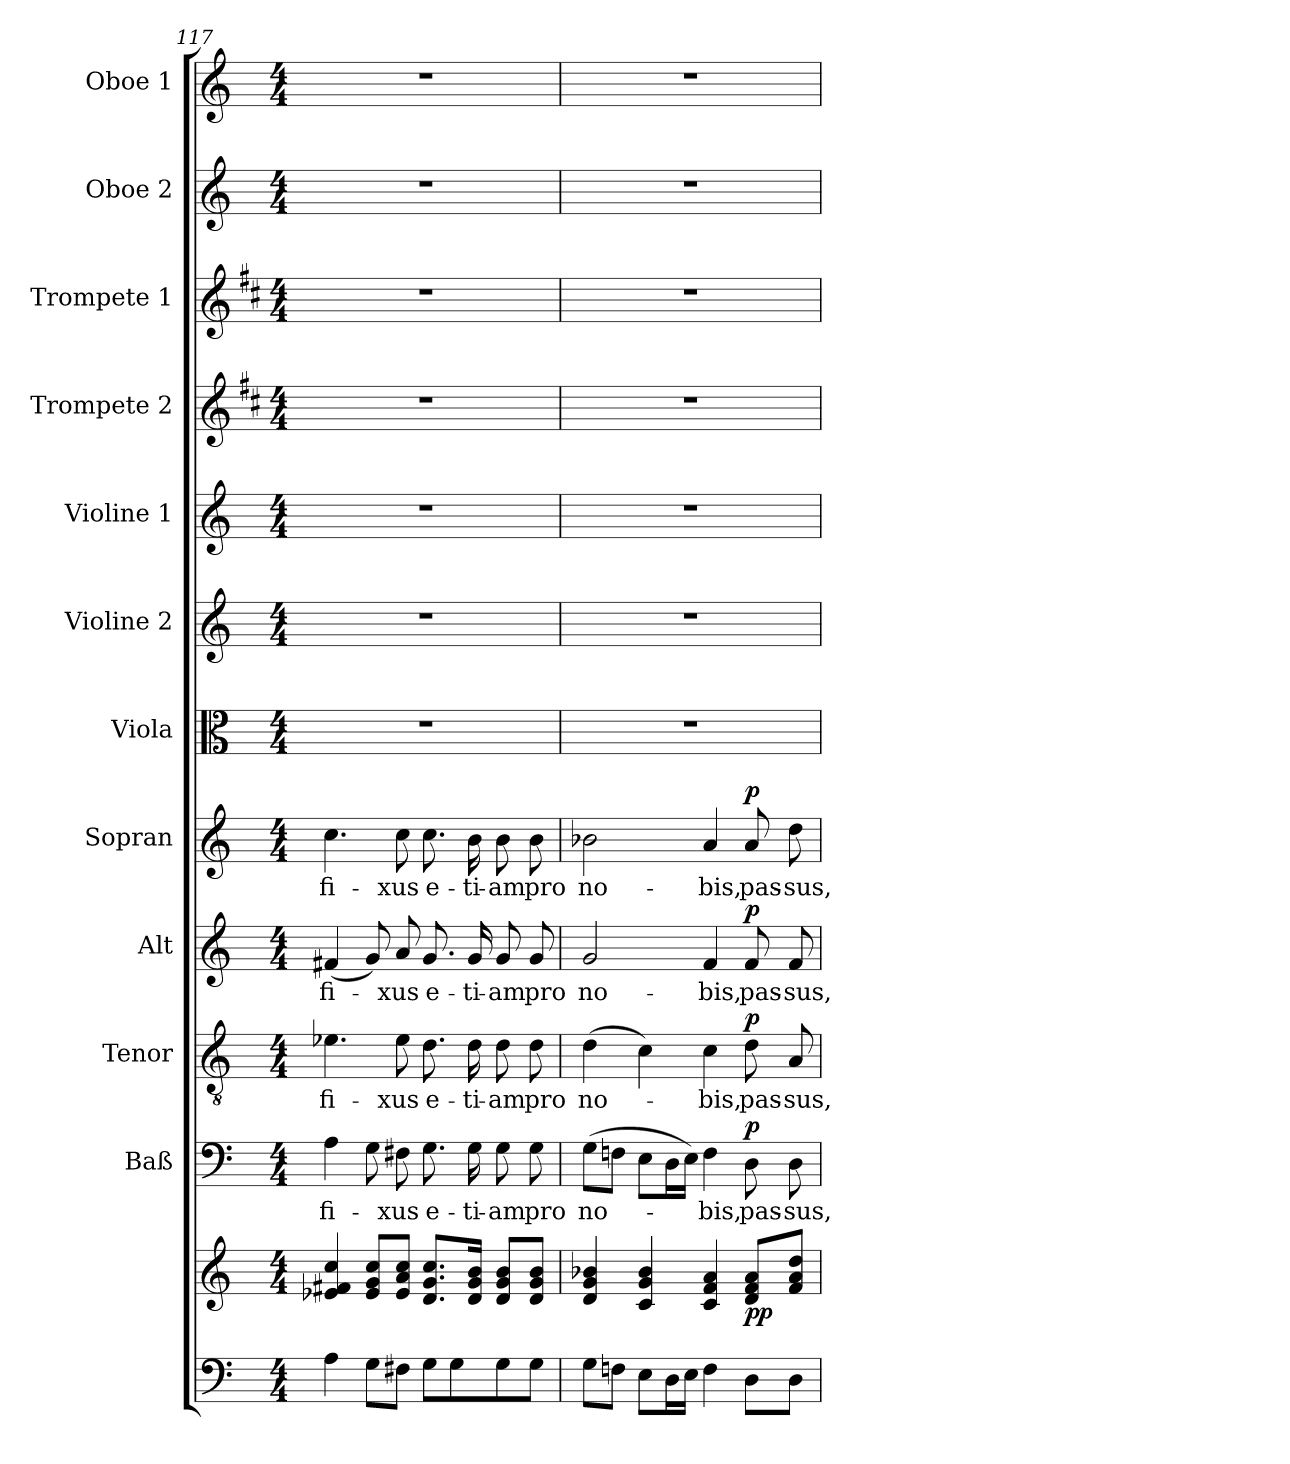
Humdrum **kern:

**kern	**kern	**dynam	**kern	**text	**dynam	**kern	**text	**dynam	**kern	**text	**dynam	**kern	**text	**dynam	**kern	**kern	**kern	**kern	**kern	**kern	**kern
*part12	*part12	*part12	*part11	*part11	*part11	*part10	*part10	*part10	*part9	*part9	*part9	*part8	*part8	*part8	*part7	*part6	*part5	*part4	*part3	*part2	*part1
*staff13	*staff12	*staff12/13	*staff11	*staff11	*staff11	*staff10	*staff10	*staff10	*staff9	*staff9	*staff9	*staff8	*staff8	*staff8	*staff7	*staff6	*staff5	*staff4	*staff3	*staff2	*staff1
*	*	*	*I"Baß	*	*	*I"Tenor	*	*	*I"Alt	*	*	*I"Sopran	*	*	*I"Viola	*I"Violine 2	*I"Violine 1	*I"Trompete 2	*I"Trompete 1	*I"Oboe 2	*I"Oboe 1
*	*	*	*I'Baß	*	*	*I'Ten	*	*	*I'Alt	*	*	*I'Sop	*	*	*I'Vla.	*I'Vln. 2	*I'Vln. 1	*I'Trp. 2	*I'Trp. 1	*I'Ob. 2	*I'Ob. 1
*clefF4	*clefG2	*	*clefF4	*	*	*clefGv2	*	*	*clefG2	*	*	*clefG2	*	*	*clefC3	*clefG2	*clefG2	*clefG2	*clefG2	*clefG2	*clefG2
*	*	*	*	*	*	*	*	*	*	*	*	*	*	*	*	*	*	*ITrd1c2	*ITrd1c2	*	*
*k[]	*k[]	*	*k[]	*	*	*k[]	*	*	*k[]	*	*	*k[]	*	*	*k[]	*k[]	*k[]	*k[]	*k[]	*k[]	*k[]
*C:	*C:	*	*C:	*	*	*C:	*	*	*C:	*	*	*C:	*	*	*C:	*C:	*C:	*C:	*C:	*C:	*C:
*M4/4	*M4/4	*	*M4/4	*	*	*M4/4	*	*	*M4/4	*	*	*M4/4	*	*	*M4/4	*M4/4	*M4/4	*M4/4	*M4/4	*M4/4	*M4/4
=117	=117	=117	=117	=117	=117	=117	=117	=117	=117	=117	=117	=117	=117	=117	=117	=117	=117	=117	=117	=117	=117
!	!	!	!	!LO:LY:b	!	!	!LO:LY:b	!	!	!LO:LY:b	!	!	!LO:LY:b	!	!	!	!	!	!	!	!
4A\	4e-X/ 4f#X/ 4cc/	.	4A\	-fi-	.	4.e-X\	-fi-	.	(<4f#X/	-fi-	.	4.cc\	-fi-	.	1r	1r	1r	1r	1r	1r	1r
8G\L	8e-/ 8g/ 8cc/L	.	8G\	.	.	.	.	.	8g/)	.	.	.	.	.	.	.	.	.	.	.	.
!	!	!	!	!LO:LY:b	!	!	!LO:LY:b	!	!	!LO:LY:b	!	!	!LO:LY:b	!	!	!	!	!	!	!	!
8F#X\J	8e-/ 8a/ 8cc/J	.	8F#X\	-xus	.	8e-\	-xus	.	8a/	-xus	.	8cc\	-xus	.	.	.	.	.	.	.	.
!	!	!	!	!LO:LY:b	!	!	!LO:LY:b	!	!	!LO:LY:b	!	!	!LO:LY:b	!	!	!	!	!	!	!	!
8G\L	8.d/ 8.g/ 8.cc/L	.	8.G\	e-	.	8.d\	e-	.	8.g/	e-	.	8.cc\	e-	.	.	.	.	.	.	.	.
8G\	.	.	.	.	.	.	.	.	.	.	.	.	.	.	.	.	.	.	.	.	.
!	!	!	!	!LO:LY:b	!	!	!LO:LY:b	!	!	!LO:LY:b	!	!	!LO:LY:b	!	!	!	!	!	!	!	!
.	16d/ 16g/ 16b/Jk	.	16G\	-ti-	.	16d\	-ti-	.	16g/	-ti-	.	16b\	-ti-	.	.	.	.	.	.	.	.
!	!	!	!	!LO:LY:b	!	!	!LO:LY:b	!	!	!LO:LY:b	!	!	!LO:LY:b	!	!	!	!	!	!	!	!
8G\	8d/ 8g/ 8b/L	.	8G\	-am	.	8d\	-am	.	8g/	-am	.	8b\	-am	.	.	.	.	.	.	.	.
!	!	!	!	!LO:LY:b	!	!	!LO:LY:b	!	!	!LO:LY:b	!	!	!LO:LY:b	!	!	!	!	!	!	!	!
8G\J	8d/ 8g/ 8b/J	.	8G\	pro	.	8d\	pro	.	8g/	pro	.	8b\	pro	.	.	.	.	.	.	.	.
=118	=118	=118	=118	=118	=118	=118	=118	=118	=118	=118	=118	=118	=118	=118	=118	=118	=118	=118	=118	=118	=118
!	!	!	!	!LO:LY:b	!	!	!LO:LY:b	!	!	!LO:LY:b	!	!	!LO:LY:b	!	!	!	!	!	!	!	!
8G\L	4d/ 4g/ 4b-X/	.	(>8G\L	no-	.	(>4d\	no-	.	2g/	no-	.	2b-X\	no-	.	1r	1r	1r	1r	1r	1r	1r
8Fn\J	.	.	8Fn\J	.	.	.	.	.	.	.	.	.	.	.	.	.	.	.	.	.	.
8E\L	4c/ 4g/ 4b-/	.	8E\L	.	.	4c\)	.	.	.	.	.	.	.	.	.	.	.	.	.	.	.
16D\L	.	.	16D\L	.	.	.	.	.	.	.	.	.	.	.	.	.	.	.	.	.	.
16E\JJ	.	.	16E\JJ)	.	.	.	.	.	.	.	.	.	.	.	.	.	.	.	.	.	.
!	!	!	!	!LO:LY:b	!	!	!LO:LY:b	!	!	!LO:LY:b	!	!	!LO:LY:b	!	!	!	!	!	!	!	!
4F\	4c/ 4f/ 4a/	.	4F\	-bis,	.	4c\	-bis,	.	4f/	-bis,	.	4a/	-bis,	.	.	.	.	.	.	.	.
!	!	!LO:DY:b	!	!LO:LY:b	!LO:DY:a	!	!LO:LY:b	!LO:DY:a	!	!LO:LY:b	!LO:DY:a	!	!LO:LY:b	!LO:DY:a	!	!	!	!	!	!	!
8D\L	8d/ 8f/ 8a/L	pp	8D\	pas-	p	8d\	pas-	p	8f/	pas-	p	8a/	pas-	p	.	.	.	.	.	.	.
!	!	!	!	!LO:LY:b	!	!	!LO:LY:b	!	!	!LO:LY:b	!	!	!LO:LY:b	!	!	!	!	!	!	!	!
8D\J	8f/ 8a/ 8dd/J	.	8D\	-sus,	.	8A/	-sus,	.	8f/	-sus,	.	8dd\	-sus,	.	.	.	.	.	.	.	.
=	=	=	=	=	=	=	=	=	=	=	=	=	=	=	=	=	=	=	=	=	=
*-	*-	*-	*-	*-	*-	*-	*-	*-	*-	*-	*-	*-	*-	*-	*-	*-	*-	*-	*-	*-	*-
